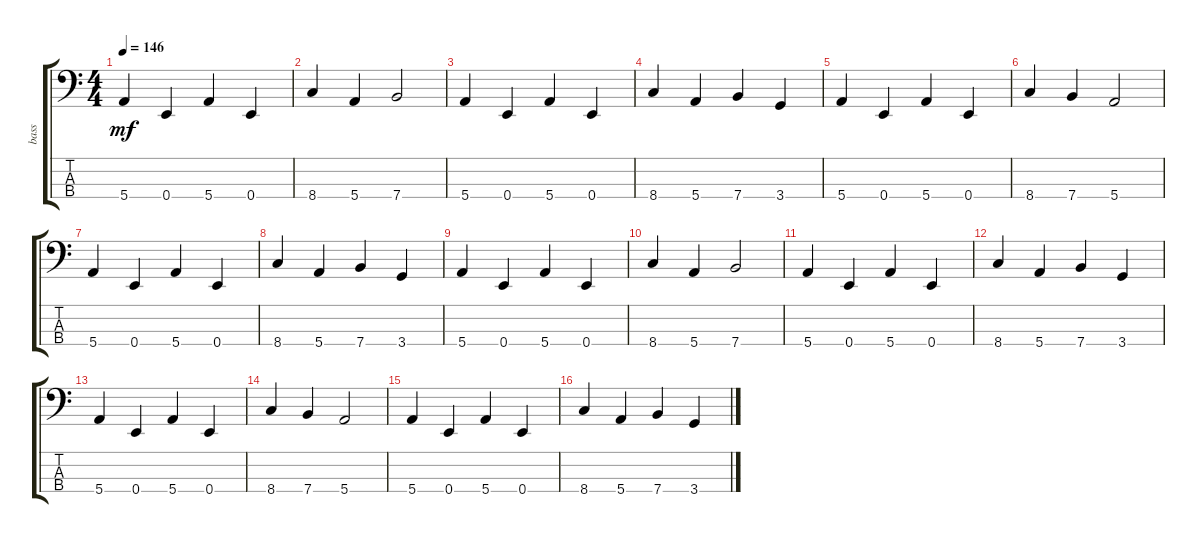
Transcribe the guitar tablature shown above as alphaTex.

\track ("bass" "bass") {instrument electricbasspick}
\staff {score tabs}
\tuning (G2 D2 A1 E1) {hide}
\ts (4 4)
\tempo 146
\clef f4
\ks c
5.4.4{dy mf} 0.4.4 5.4.4 0.4.4 |
8.4.4 5.4.4 7.4.2 |
5.4.4 0.4.4 5.4.4 0.4.4 |
8.4.4 5.4.4 7.4.4 3.4.4 |
5.4.4 0.4.4 5.4.4 0.4.4 |
8.4.4 7.4.4 5.4.2 |
5.4.4 0.4.4 5.4.4 0.4.4 |
8.4.4 5.4.4 7.4.4 3.4.4 |
5.4.4 0.4.4 5.4.4 0.4.4 |
8.4.4 5.4.4 7.4.2 |
5.4.4 0.4.4 5.4.4 0.4.4 |
8.4.4 5.4.4 7.4.4 3.4.4 |
5.4.4 0.4.4 5.4.4 0.4.4 |
8.4.4 7.4.4 5.4.2 |
5.4.4 0.4.4 5.4.4 0.4.4 |
8.4.4 5.4.4 7.4.4 3.4.4
